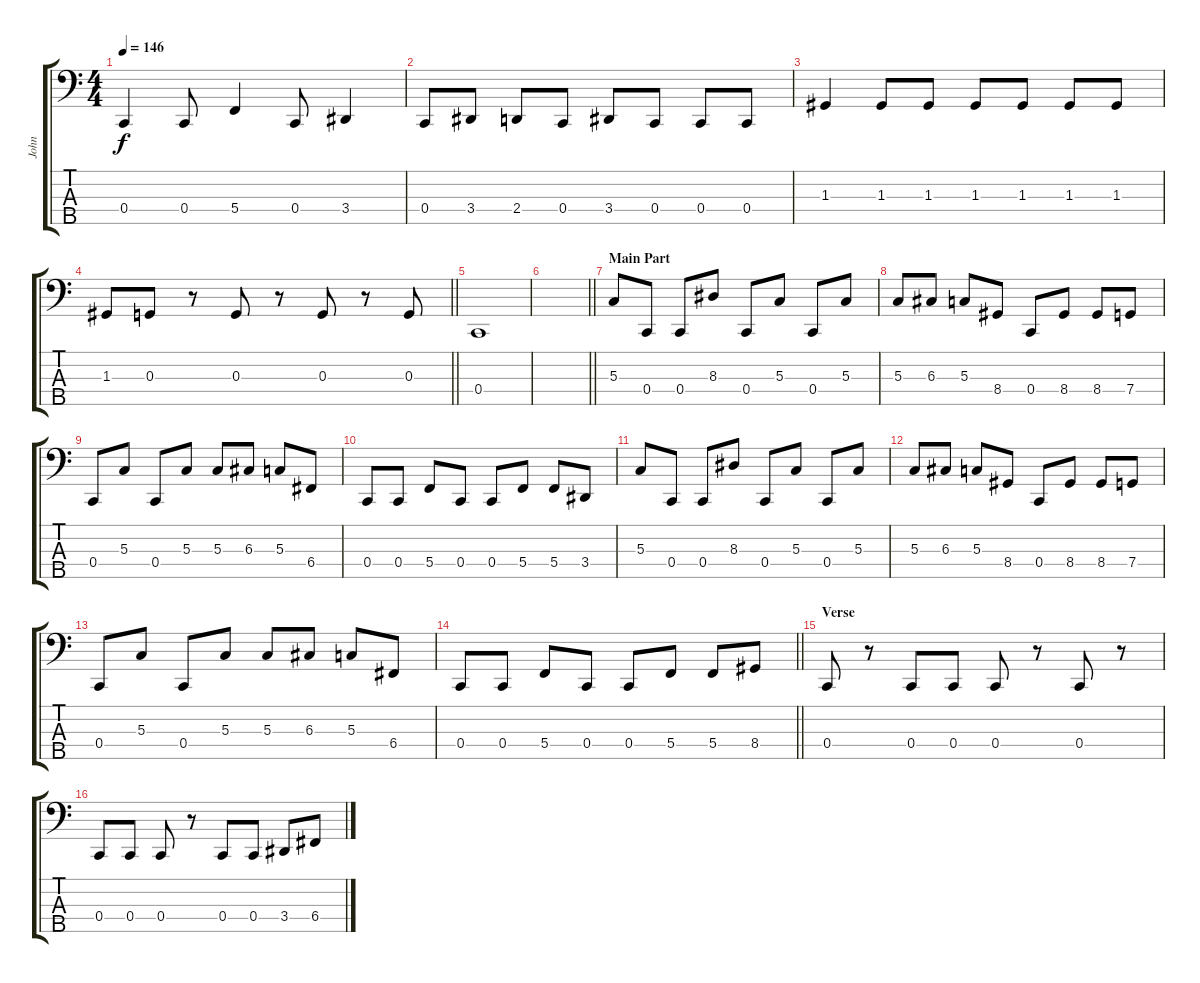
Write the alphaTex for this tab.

\track ("John" "John") {instrument electricbassfinger}
\staff {score tabs}
\tuning (F2 C2 G1 C1 A0) {hide}
\ts (4 4)
\tempo 146
\clef f4
\ks c
0.4.4{dy f} 0.4.8 5.4.4 0.4.8 3.4.4 |
0.4.8 3.4.8 2.4.8 0.4.8 3.4.8 0.4.8 0.4.8 0.4.8 |
1.3.4 1.3.8 1.3.8 1.3.8 1.3.8 1.3.8 1.3.8 |
\barLineRight lightlight
1.3.8 0.3.8 r.8 0.3.8 r.8 0.3.8 r.8 0.3.8 |
0.4.1 |
\barLineRight lightlight
|
\section ("" "Main Part")
5.3.8 0.4.8 0.4.8 8.3.8 0.4.8 5.3.8 0.4.8 5.3.8 |
5.3.8 6.3.8 5.3.8 8.4.8 0.4.8 8.4.8 8.4.8 7.4.8 |
0.4.8 5.3.8 0.4.8 5.3.8 5.3.8 6.3.8 5.3.8 6.4.8 |
0.4.8 0.4.8 5.4.8 0.4.8 0.4.8 5.4.8 5.4.8 3.4.8 |
5.3.8 0.4.8 0.4.8 8.3.8 0.4.8 5.3.8 0.4.8 5.3.8 |
5.3.8 6.3.8 5.3.8 8.4.8 0.4.8 8.4.8 8.4.8 7.4.8 |
0.4.8 5.3.8 0.4.8 5.3.8 5.3.8 6.3.8 5.3.8 6.4.8 |
\barLineRight lightlight
0.4.8 0.4.8 5.4.8 0.4.8 0.4.8 5.4.8 5.4.8 8.4.8 |
\section ("" "Verse")
0.4.8 r.8 0.4.8 0.4.8 0.4.8 r.8 0.4.8 r.8 |
0.4.8 0.4.8 0.4.8 r.8 0.4.8 0.4.8 3.4.8 6.4.8
